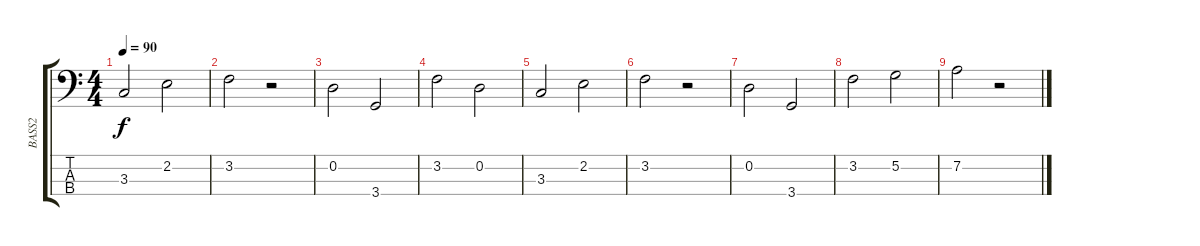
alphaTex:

\track ("BASS2" "BASS2") {instrument electricbassfinger}
\staff {score tabs}
\tuning (G2 D2 A1 E1) {hide}
\ts (4 4)
\tempo 90
\clef f4
\ks c
3.3.2{dy f} 2.2.2 |
3.2.2 r.2 |
0.2.2 3.4.2 |
3.2.2 0.2.2 |
3.3.2 2.2.2 |
3.2.2 r.2 |
0.2.2 3.4.2 |
3.2.2 5.2.2 |
7.2.2 r.2
